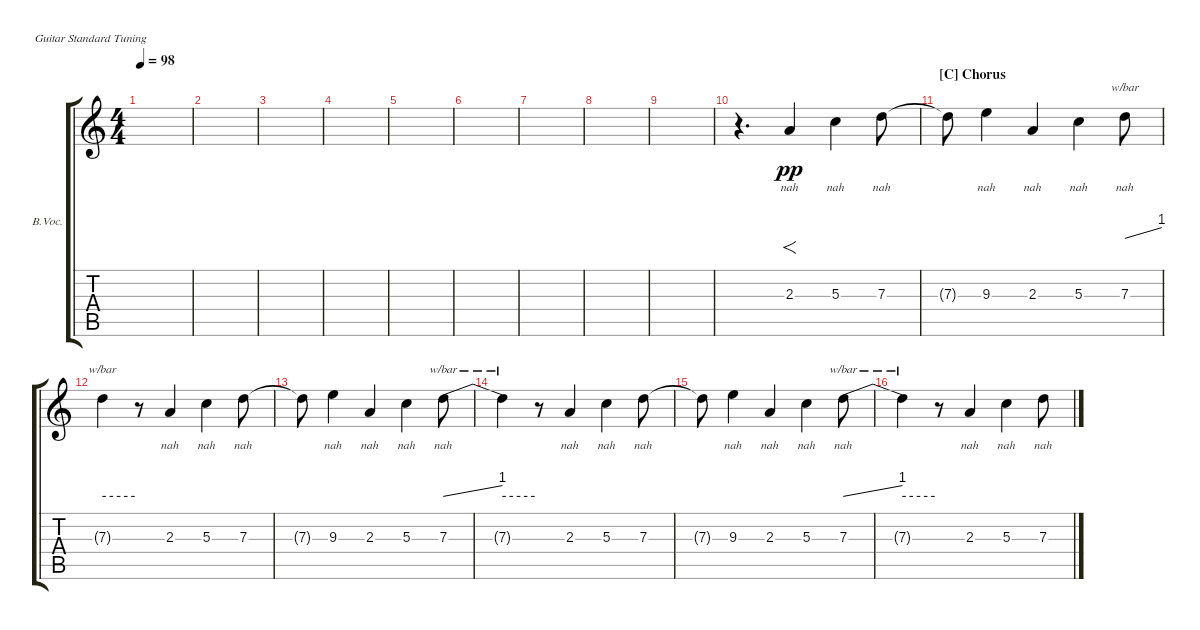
\defaultSystemsLayout 4
\bracketExtendMode groupsimilarinstruments
\firstSystemTrackNameOrientation horizontal
\otherSystemsTrackNameOrientation horizontal
\track ("Backing Vocals (John Frucsiante)" "B.Voc.") {instrument electricguitarclean}
\staff {score tabs}
\tuning (E4 B3 G3 D3 A2 E2)
\ts (4 4)
\tempo 98
\clef g2
\scale
0.333333
\ks c
|
\scale
0.333333 |
\scale
0.333333 |
\scale
0.333333 |
\scale
0.333333 |
\scale
0.333333 |
\scale
0.333333 |
\scale
0.333333 |
\scale
0.333333 |
\scale
0.333333 r.4{d} 2.3.4{f lyrics (0 "nah") lyrics (1 "") lyrics (2 "") lyrics (3 "") lyrics (4 "") dy pp} 5.3.4{lyrics (0 "nah") lyrics (1 "") lyrics (2 "") lyrics (3 "") lyrics (4 "")} 7.3.8{lyrics (0 "nah") lyrics (1 "") lyrics (2 "") lyrics (3 "") lyrics (4 "")} |
\section ("C" "Chorus")
\scale
0.333333 7.3{t}.8{lyrics (0 "") lyrics (1 "") lyrics (2 "") lyrics (3 "") lyrics (4 "")} 9.3.4{lyrics (0 "nah") lyrics (1 "") lyrics (2 "") lyrics (3 "") lyrics (4 "")} 2.3.4{lyrics (0 "nah") lyrics (1 "") lyrics (2 "") lyrics (3 "") lyrics (4 "")} 5.3.4{lyrics (0 "nah") lyrics (1 "") lyrics (2 "") lyrics (3 "") lyrics (4 "")} 7.3.8{tbe (dive default 0.6 0 31.799999999999997 4) lyrics (0 "nah") lyrics (1 "") lyrics (2 "") lyrics (3 "") lyrics (4 "")} |
\scale
0.333333 7.3{t}.4{tbe (hold default 0 0 60 0) lyrics (0 "") lyrics (1 "") lyrics (2 "") lyrics (3 "") lyrics (4 "")} r.8 2.3.4{lyrics (0 "nah") lyrics (1 "") lyrics (2 "") lyrics (3 "") lyrics (4 "")} 5.3.4{lyrics (0 "nah") lyrics (1 "") lyrics (2 "") lyrics (3 "") lyrics (4 "")} 7.3.8{lyrics (0 "nah") lyrics (1 "") lyrics (2 "") lyrics (3 "") lyrics (4 "")} |
\scale
0.333333 7.3{t}.8{lyrics (0 "") lyrics (1 "") lyrics (2 "") lyrics (3 "") lyrics (4 "")} 9.3.4{lyrics (0 "nah") lyrics (1 "") lyrics (2 "") lyrics (3 "") lyrics (4 "")} 2.3.4{lyrics (0 "nah") lyrics (1 "") lyrics (2 "") lyrics (3 "") lyrics (4 "")} 5.3.4{lyrics (0 "nah") lyrics (1 "") lyrics (2 "") lyrics (3 "") lyrics (4 "")} 7.3.8{tbe (dive default 0.6 0 31.799999999999997 4) lyrics (0 "nah") lyrics (1 "") lyrics (2 "") lyrics (3 "") lyrics (4 "")} |
\scale
0.333333 7.3{t}.4{tbe (hold default 0 0 60 0) lyrics (0 "") lyrics (1 "") lyrics (2 "") lyrics (3 "") lyrics (4 "")} r.8 2.3.4{lyrics (0 "nah") lyrics (1 "") lyrics (2 "") lyrics (3 "") lyrics (4 "")} 5.3.4{lyrics (0 "nah") lyrics (1 "") lyrics (2 "") lyrics (3 "") lyrics (4 "")} 7.3.8{lyrics (0 "nah") lyrics (1 "") lyrics (2 "") lyrics (3 "") lyrics (4 "")} |
\scale
0.333333 7.3{t}.8{lyrics (0 "") lyrics (1 "") lyrics (2 "") lyrics (3 "") lyrics (4 "")} 9.3.4{lyrics (0 "nah") lyrics (1 "") lyrics (2 "") lyrics (3 "") lyrics (4 "")} 2.3.4{lyrics (0 "nah") lyrics (1 "") lyrics (2 "") lyrics (3 "") lyrics (4 "")} 5.3.4{lyrics (0 "nah") lyrics (1 "") lyrics (2 "") lyrics (3 "") lyrics (4 "")} 7.3.8{tbe (dive default 0.6 0 31.799999999999997 4) lyrics (0 "nah") lyrics (1 "") lyrics (2 "") lyrics (3 "") lyrics (4 "")} |
\scale
0.333333 7.3{t}.4{tbe (hold default 0 0 60 0) lyrics (0 "") lyrics (1 "") lyrics (2 "") lyrics (3 "") lyrics (4 "")} r.8 2.3.4{lyrics (0 "nah") lyrics (1 "") lyrics (2 "") lyrics (3 "") lyrics (4 "")} 5.3.4{lyrics (0 "nah") lyrics (1 "") lyrics (2 "") lyrics (3 "") lyrics (4 "")} 7.3.8{lyrics (0 "nah") lyrics (1 "") lyrics (2 "") lyrics (3 "") lyrics (4 "")}
